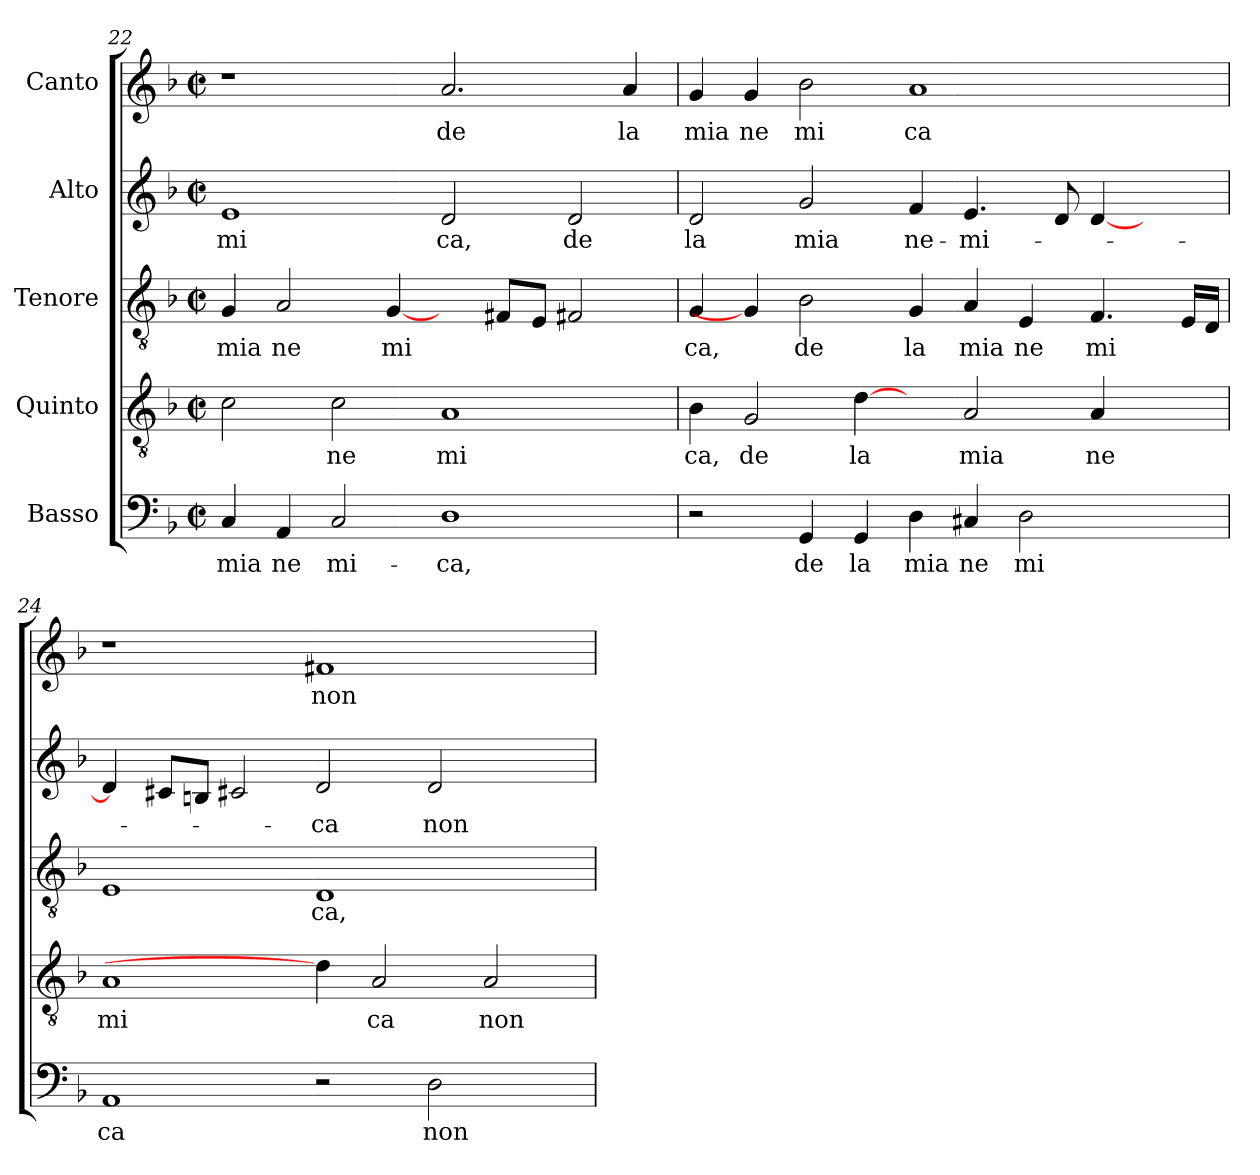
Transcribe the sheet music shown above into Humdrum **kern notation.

**kern	**text	**kern	**text	**kern	**text	**kern	**text	**kern	**text
*part5	*part5	*part4	*part4	*part3	*part3	*part2	*part2	*part1	*part1
*staff5	*staff5	*staff4	*staff4	*staff3	*staff3	*staff2	*staff2	*staff1	*staff1
*I"Basso	*	*I"Quinto	*	*I"Tenore	*	*I"Alto	*	*I"Canto	*
*clefF4	*	*clefGv2	*	*clefGv2	*	*clefG2	*	*clefG2	*
*k[b-]	*	*k[b-]	*	*k[b-]	*	*k[b-]	*	*k[b-]	*
*F:	*	*F:	*	*F:	*	*F:	*	*F:	*
*M2/2	*	*M2/2	*	*M2/2	*	*M2/2	*	*M2/2	*
*met(c|)	*	*met(c|)	*	*met(c|)	*	*met(c|)	*	*met(c|)	*
=22	=22	=22	=22	=22	=22	=22	=22	=22	=22
!	!LO:LY:b:cj	!	!	!	!LO:LY:b:cj	!	!LO:LY:b:cj	!	!
4C/	mia	2c\	.	4G/	mia	1e	mi	1r	.
!	!LO:LY:b:cj	!	!	!	!LO:LY:b:cj	!	!	!	!
4AA/	ne	.	.	2A/	ne	.	.	.	.
!	!LO:LY:b:cj	!	!LO:LY:b:cj	!	!	!	!	!	!
2C/	mi-	2c\	ne	.	.	.	.	.	.
!	!	!	!	!	!LO:LY:b	!	!	!	!
.	.	.	.	[4G/	mi	.	.	.	.
!	!LO:LY:b:cj	!	!LO:LY:b:cj	!	!	!	!LO:LY:b:cj	!	!LO:LY:b:cj
1D	-ca,	1A	mi	4ryy	.	2d/	ca,	2.a/	de
.	.	.	.	8F#/L	.	.	.	.	.
.	.	.	.	8E/J	.	.	.	.	.
!	!	!	!	!	!	!	!LO:LY:b:cj	!	!
.	.	.	.	2F#X/	.	2d/	de	.	.
!	!	!	!	!	!	!	!	!	!LO:LY:b:cj
.	.	.	.	.	.	.	.	4a/	la
!!LO:LB:g=z
=23	=23	=23	=23	=23	=23	=23	=23	=23	=23
!	!	!	!LO:LY:b:cj	!	!LO:LY:b:cj	!	!LO:LY:b:cj	!	!LO:LY:b:cj
2r	.	4B-\	ca,	4G/	ca,	2d/	la	4g/	mia
!	!	!	!LO:LY:b:cj	!	!	!	!	!	!LO:LY:b:cj
.	.	2G/	de	4G/]	.	.	.	4g/	ne
!	!LO:LY:b:cj	!	!	!	!LO:LY:b:cj	!	!LO:LY:b:cj	!	!LO:LY:b:cj
4GG/	de	.	.	2B-\	de	2g/	mia	2b-\	mi
!	!LO:LY:b:cj	!	!LO:LY:b:cj	!	!	!	!	!	!
4GG/	la	[4d\	la	.	.	.	.	.	.
!	!LO:LY:b:cj	!	!	!	!LO:LY:b:cj	!	!LO:LY:b:cj	!	!LO:LY:b:cj
4D\	mia	4ryy	.	4G/	la	4f/	ne-	1a	ca
!	!LO:LY:b:cj	!	!LO:LY:b:cj	!	!LO:LY:b:cj	!	!LO:LY:b	!	!
4C#X/	ne	2A/	mia	4A/	mia	4.e/	-mi-	.	.
!	!LO:LY:b:cj	!	!	!	!LO:LY:b:cj	!	!	!	!
2D\	mi	.	.	4E/	ne	.	.	.	.
.	.	.	.	.	.	8d/	.	.	.
!	!	!	!LO:LY:b:cj	!	!LO:LY:b	!	!	!	!
.	.	4A/	ne	4.F/	mi	[<4d/	.	.	.
4ryy	.	4ryy	.	.	.	4ryy	.	4ryy	.
.	.	.	.	16E/L	.	.	.	.	.
.	.	.	.	16D/J	.	.	.	.	.
=24	=24	=24	=24	=24	=24	=24	=24	=24	=24
!	!LO:LY:b:cj	!	!LO:LY:b:cj	!	!	!	!	!	!
1AA	ca	1A	mi	1E	.	4d/]	.	1r	.
.	.	.	.	.	.	8c#/L	.	.	.
.	.	.	.	.	.	8Bn/J	.	.	.
.	.	.	.	.	.	2c#X/	.	.	.
!	!	!	!	!	!LO:LY:b:cj	!	!LO:LY:b:cj	!	!LO:LY:b:cj
2r	.	4d\]	.	1D	ca,	2d/	-ca	1f#X	non
!	!	!	!LO:LY:b:cj	!	!	!	!	!	!
.	.	2A/	ca	.	.	.	.	.	.
!	!LO:LY:b:cj	!	!	!	!	!	!LO:LY:b:cj	!	!
2D\	non	.	.	.	.	2d/	non	.	.
!	!	!	!LO:LY:b:cj	!	!	!	!	!	!
.	.	2A/	non	.	.	.	.	.	.
4ryy	.	.	.	4ryy	.	4ryy	.	4ryy	.
=	=	=	=	=	=	=	=	=	=
*-	*-	*-	*-	*-	*-	*-	*-	*-	*-
